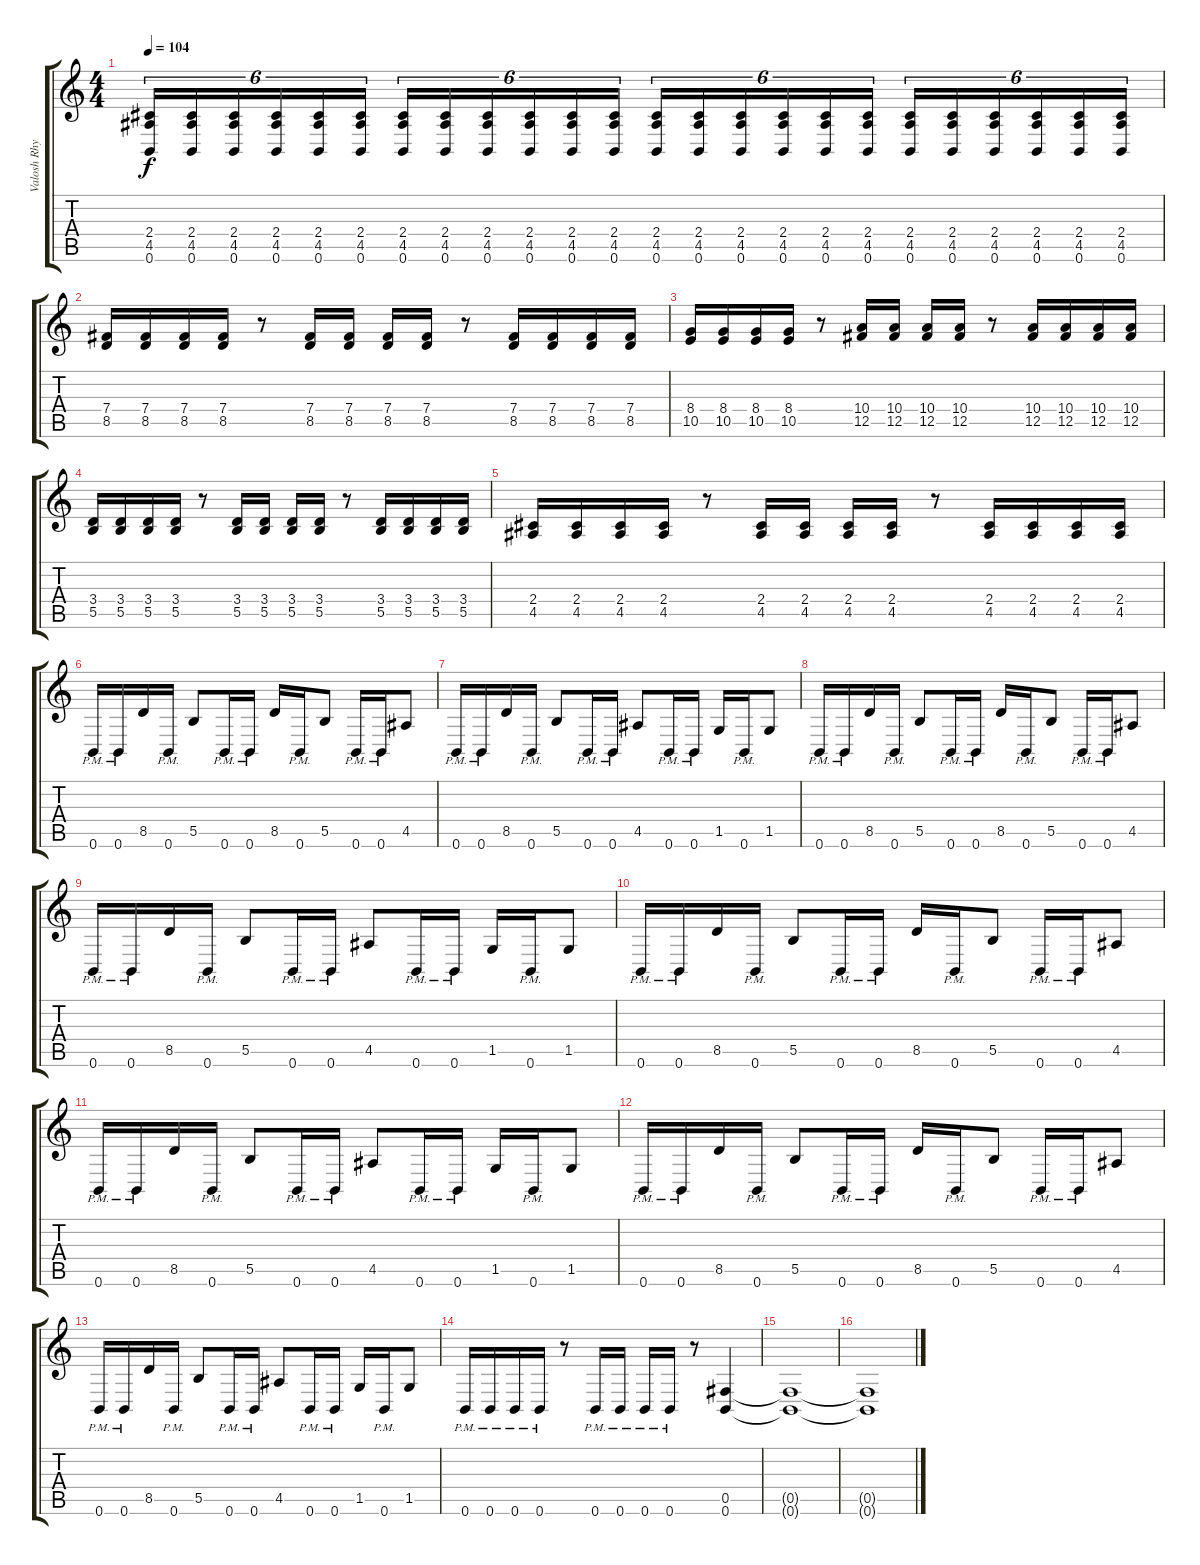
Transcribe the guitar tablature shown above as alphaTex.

\track ("Valosh Rhythm" "Valosh Rhy") {instrument distortionguitar}
\staff {score tabs}
\tuning (Db4 Ab3 E3 B2 Gb2 B1) {hide}
\ts (4 4)
\tempo 104
\clef g2
\ks c
(2.4 4.5 0.6).16{tu (6 4) dy f} (2.4 4.5 0.6).16{tu (6 4)} (2.4 4.5 0.6).16{tu (6 4)} (2.4 4.5 0.6).16{tu (6 4)} (2.4 4.5 0.6).16{tu (6 4)} (2.4 4.5 0.6).16{tu (6 4)} (2.4 4.5 0.6).16{tu (6 4)} (2.4 4.5 0.6).16{tu (6 4)} (2.4 4.5 0.6).16{tu (6 4)} (2.4 4.5 0.6).16{tu (6 4)} (2.4 4.5 0.6).16{tu (6 4)} (2.4 4.5 0.6).16{tu (6 4)} (2.4 4.5 0.6).16{tu (6 4)} (2.4 4.5 0.6).16{tu (6 4)} (2.4 4.5 0.6).16{tu (6 4)} (2.4 4.5 0.6).16{tu (6 4)} (2.4 4.5 0.6).16{tu (6 4)} (2.4 4.5 0.6).16{tu (6 4)} (2.4 4.5 0.6).16{tu (6 4)} (2.4 4.5 0.6).16{tu (6 4)} (2.4 4.5 0.6).16{tu (6 4)} (2.4 4.5 0.6).16{tu (6 4)} (2.4 4.5 0.6).16{tu (6 4)} (2.4 4.5 0.6).16{tu (6 4)} |
(7.4 8.5).16 (7.4 8.5).16 (7.4 8.5).16 (7.4 8.5).16 r.8 (7.4 8.5).16 (7.4 8.5).16 (7.4 8.5).16 (7.4 8.5).16 r.8 (7.4 8.5).16 (7.4 8.5).16 (7.4 8.5).16 (7.4 8.5).16 |
(8.4 10.5).16 (8.4 10.5).16 (8.4 10.5).16 (8.4 10.5).16 r.8 (10.4 12.5).16 (10.4 12.5).16 (10.4 12.5).16 (10.4 12.5).16 r.8 (10.4 12.5).16 (10.4 12.5).16 (10.4 12.5).16 (10.4 12.5).16 |
(3.4 5.5).16 (3.4 5.5).16 (3.4 5.5).16 (3.4 5.5).16 r.8 (3.4 5.5).16 (3.4 5.5).16 (3.4 5.5).16 (3.4 5.5).16 r.8 (3.4 5.5).16 (3.4 5.5).16 (3.4 5.5).16 (3.4 5.5).16 |
(2.4 4.5).16 (2.4 4.5).16 (2.4 4.5).16 (2.4 4.5).16 r.8 (2.4 4.5).16 (2.4 4.5).16 (2.4 4.5).16 (2.4 4.5).16 r.8 (2.4 4.5).16 (2.4 4.5).16 (2.4 4.5).16 (2.4 4.5).16 |
0.6{pm}.16 0.6{pm}.16 8.5.16 0.6{pm}.16 5.5.8 0.6{pm}.16 0.6{pm}.16 8.5.16 0.6{pm}.16 5.5.8 0.6{pm}.16 0.6{pm}.16 4.5.8 |
0.6{pm}.16 0.6{pm}.16 8.5.16 0.6{pm}.16 5.5.8 0.6{pm}.16 0.6{pm}.16 4.5.8 0.6{pm}.16 0.6{pm}.16 1.5.16 0.6{pm}.16 1.5.8 |
0.6{pm}.16 0.6{pm}.16 8.5.16 0.6{pm}.16 5.5.8 0.6{pm}.16 0.6{pm}.16 8.5.16 0.6{pm}.16 5.5.8 0.6{pm}.16 0.6{pm}.16 4.5.8 |
0.6{pm}.16 0.6{pm}.16 8.5.16 0.6{pm}.16 5.5.8 0.6{pm}.16 0.6{pm}.16 4.5.8 0.6{pm}.16 0.6{pm}.16 1.5.16 0.6{pm}.16 1.5.8 |
0.6{pm}.16 0.6{pm}.16 8.5.16 0.6{pm}.16 5.5.8 0.6{pm}.16 0.6{pm}.16 8.5.16 0.6{pm}.16 5.5.8 0.6{pm}.16 0.6{pm}.16 4.5.8 |
0.6{pm}.16 0.6{pm}.16 8.5.16 0.6{pm}.16 5.5.8 0.6{pm}.16 0.6{pm}.16 4.5.8 0.6{pm}.16 0.6{pm}.16 1.5.16 0.6{pm}.16 1.5.8 |
0.6{pm}.16 0.6{pm}.16 8.5.16 0.6{pm}.16 5.5.8 0.6{pm}.16 0.6{pm}.16 8.5.16 0.6{pm}.16 5.5.8 0.6{pm}.16 0.6{pm}.16 4.5.8 |
0.6{pm}.16 0.6{pm}.16 8.5.16 0.6{pm}.16 5.5.8 0.6{pm}.16 0.6{pm}.16 4.5.8 0.6{pm}.16 0.6{pm}.16 1.5.16 0.6{pm}.16 1.5.8 |
0.6{pm}.16 0.6{pm}.16 0.6{pm}.16 0.6{pm}.16 r.8 0.6{pm}.16 0.6{pm}.16 0.6{pm}.16 0.6{pm}.16 r.8 (0.5 0.6).4 |
(0.5{t} 0.6{t}).1 |
(0.5{t} 0.6{t}).1
